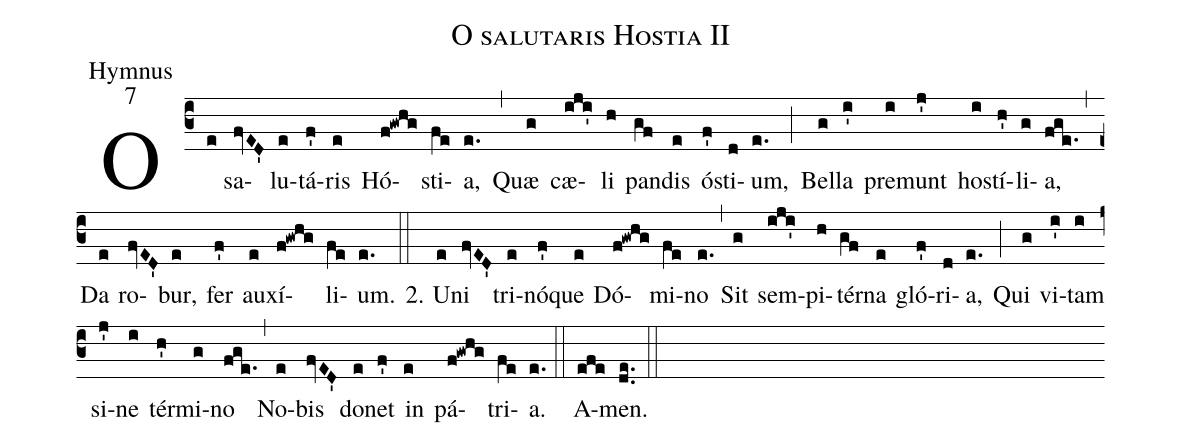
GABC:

name:O salutaris Hostia II;
office-part:Hymnus;
mode:7;
%%
(c3) O(e) sa(fvED')lu(e)tá(f')ris(e) Hó(f!gw!h!g)sti(fe)a,(e.) (,) Quæ(g) cæ(iji')li(h) pan(gf)dis(e) ó(f')sti(d)um,(e.) (;) Bel(g)la(i') pre(i)munt(j') ho(i)stí(h')li(g)a,(fge.) (,) Da(e) ro(fvED')bur,(e) fer(f') au(e)xí(f!gw!h!g)li(fe)um.(e.) (::)
2. U(e)ni(fvED') tri(e)nó(f')que(e) Dó(f!gw!h!g)mi(fe)no(e.) (,) Sit(g) sem(iji')pi(h)tér(gf)na(e) gló(f')ri(d)a,(e.) (;) Qui(g) vi(i')tam(i) si(j')ne(i) tér(h')mi(g)no(fge.) (,) No(e)bis(fvED') do(e)net(f') in(e) pá(f!gw!h!g)tri(fe)a.(e.) (::)
A(efe)men.(de..) (::)
